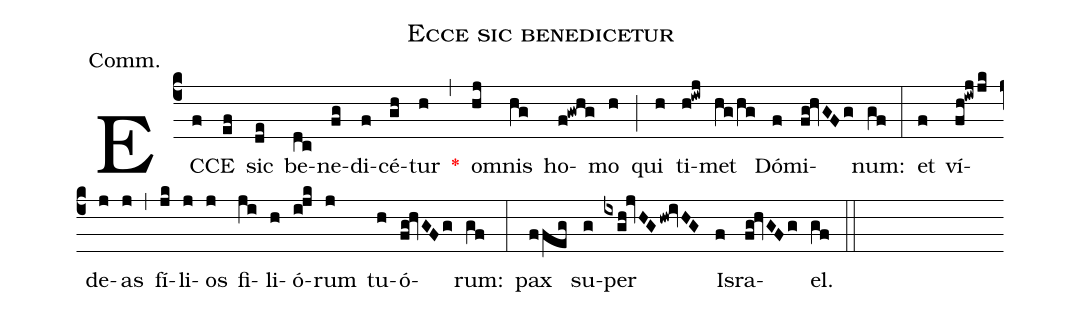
name:Ecce sic benedicetur;
annotation:Comm.;
mode:VI.;
office-part:Communion;
%%
(c4) EC(f)CE(ef) sic(de) be(dc)ne(fg)di(f)cé(gh)tur(h) <v>\red{*}</v>(,) o(hj)mnis(hg) ho(f!gwhg)mo(h) (;) qui(h) ti(h!iwj)met(hg/hg) Dó(f)mi(fg!hvGFg)num:(gf) (:) et(f) ví(fh!iwjjk)de(j)as(j) (,) fí(jk)li(j)os(j) fi(ji)li(h)ó(i!jk)rum(j) tu(h)ó(fg!hvGFg)rum:(gf) (:) pax(ffeg) su(g)per(ixgh!jvHGhw!ivHG) Is(f)ra(fg!hvGFg)el.(gf) (::)
